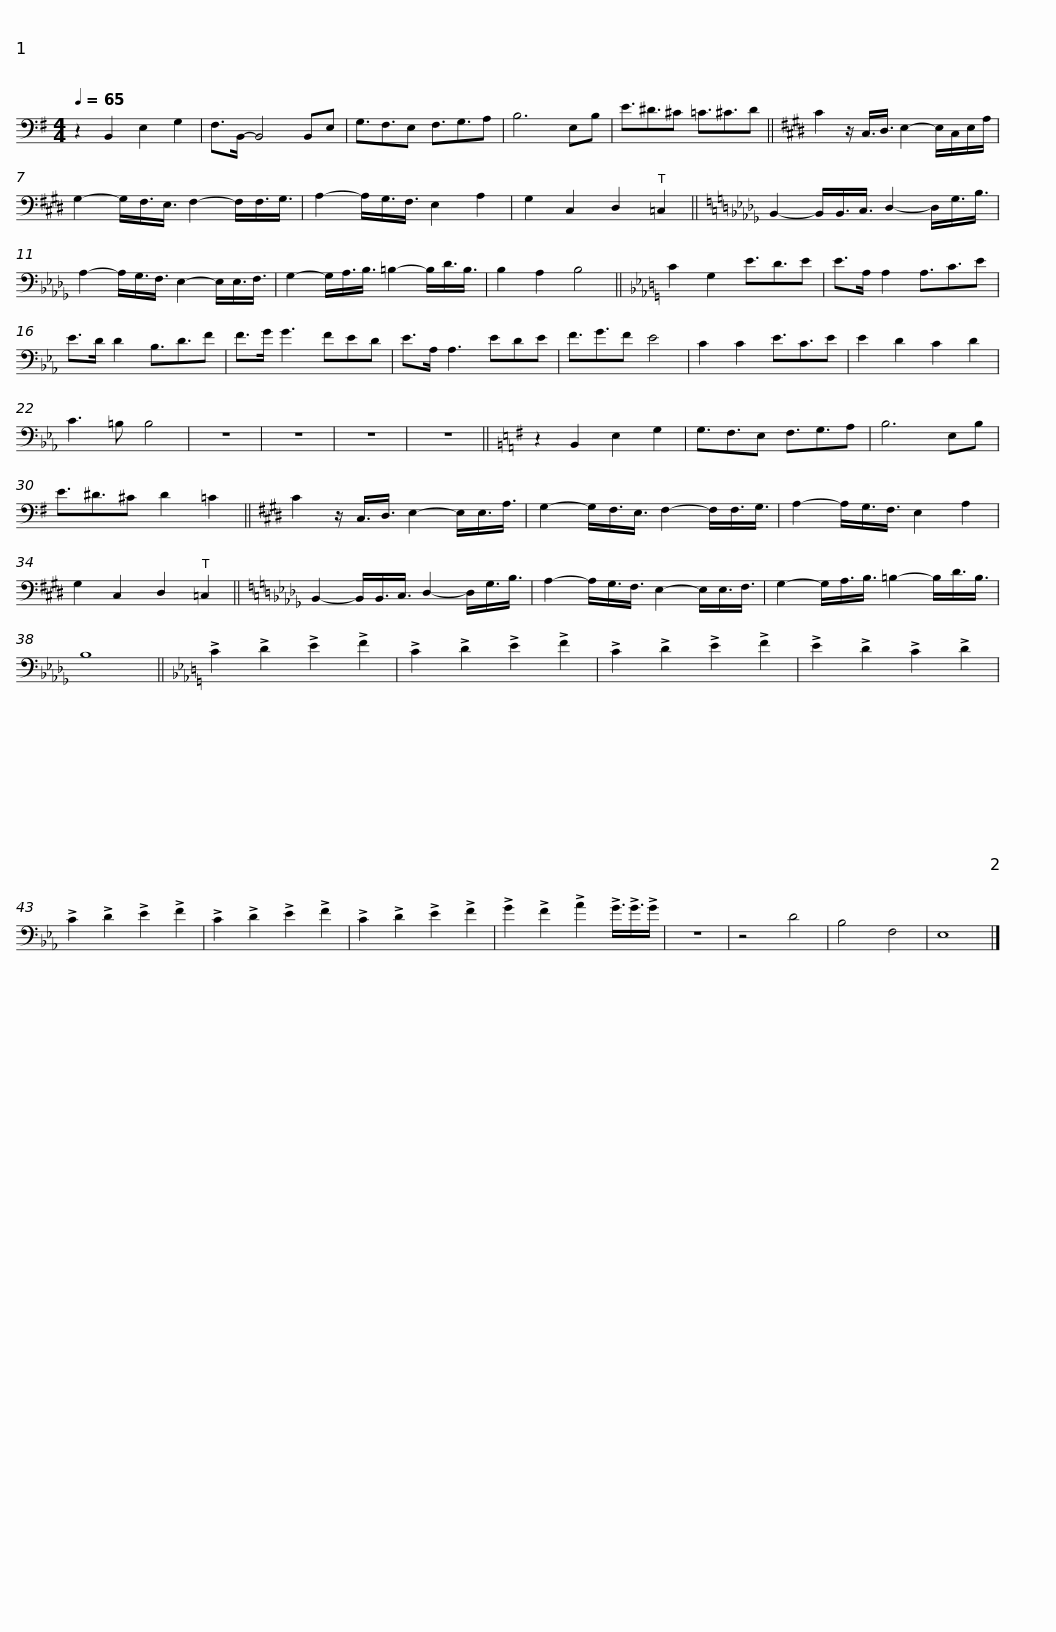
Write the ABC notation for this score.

X:1
L:1/8
Q:1/4=65
M:4/4
I:linebreak $
K:G
V:1 bass
V:1
 z2 B,,2 E,2 G,2 | F,>B,,- B,,4 B,,E, | G,3/2F,3/2E, F,3/2G,3/2A, | B,6 E,B, | E3/2^D3/2^C =C3/2^C3/2D ||$ %5
[K:E] C2 z/ C,3/4D,3/4 E,2- E,/C,/E,/A,/ | G,2- G,/F,3/4E,3/4 F,2- F,/F,3/4G,3/4 | A,2- A,/G,3/4F,3/4 E,2 A,2 | G,2 C,2 D,2 =C,2 ||$[K:Db] B,,2- B,,/B,,3/4C,3/4 D,2- D,/G,3/4B,3/4 | %10
 A,2- A,/G,3/4F,3/4 E,2- E,/E,3/4F,3/4 | G,2- G,/A,3/4B,3/4 =B,2- B,/D3/4B,3/4 | B,2 A,2 B,4 ||[K:Eb] C2 G,2 E3/2D3/2E |$ E>A, A,2 A,3/2C3/2E | %15
 E>D D2 B,3/2D3/2F | F>G G3 FED | E>A, A,3 EDE | F3/2G3/2F E4 | C2 C2 E3/2C3/2E |$ %20
 E2 D2 C2 D2 | C3 =B, B,4 | z8 | z8 | z8 | %25
 z8 ||[K:G] z2 B,,2 E,2 G,2 | G,3/2F,3/2E, F,3/2G,3/2A, | B,6 E,B, | E3/2^D3/2^C D2 =C2 ||$ %30
[K:E] C2 z/ C,3/4D,3/4 E,2- E,/E,3/4A,3/4 | G,2- G,/F,3/4E,3/4 F,2- F,/F,3/4G,3/4 | A,2- A,/G,3/4F,3/4 E,2 A,2 | G,2 C,2 D,2 =C,2 ||$[K:Db] B,,2- B,,/B,,3/4C,3/4 D,2- D,/G,3/4B,3/4 | %35
 A,2- A,/G,3/4F,3/4 E,2- E,/E,3/4F,3/4 | G,2- G,/A,3/4B,3/4 =B,2- B,/D3/4B,3/4 | B,8 ||[K:Eb] !>!C2 !>!D2 !>!E2 !>!F2 |$ !>!C2 !>!D2 !>!E2 !>!F2 | %40
 !>!C2 !>!D2 !>!E2 !>!F2 | !>!E2 !>!D2 !>!C2 !>!D2 | !>!C2 !>!D2 !>!E2 !>!F2 | !>!C2 !>!D2 !>!E2 !>!F2 | !>!C2 !>!D2 !>!E2 !>!F2 | %45
 !>!G2 !>!F2 !>!A2 !>!G3/4!>!G3/4!>!G/ |$ z8 | z4 D4 | B,4 F,4 | E,8 |] %50
